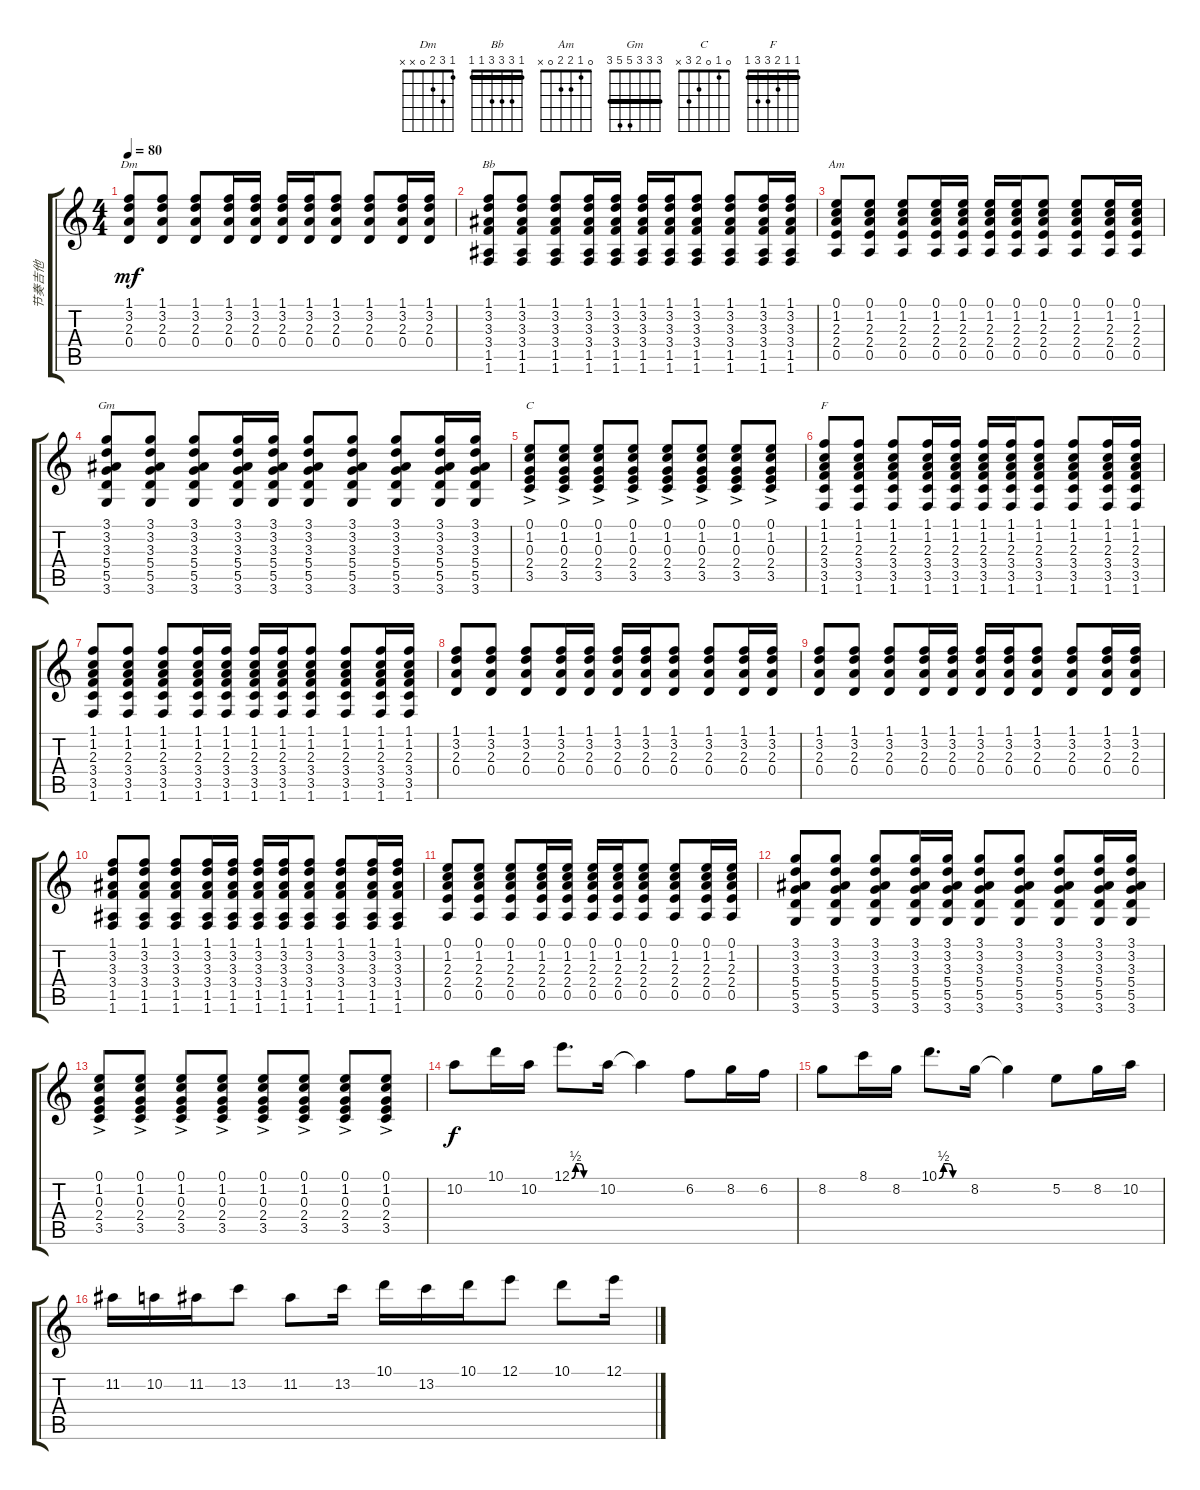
\track ("节奏吉他" "节奏吉他") {instrument acousticguitarsteel}
\staff {score tabs}
\tuning (E4 B3 G3 D3 A2 E2) {hide}
\chord ("Dm" 1 3 2 0 x x)
\chord ("Bb" 1 3 3 3 1 1) {barre 1}
\chord ("Am" 0 1 2 2 0 x)
\chord ("Gm" 3 3 3 5 5 3) {barre 3}
\chord ("C" 0 1 0 2 3 x)
\chord ("F" 1 1 2 3 3 1) {barre 1}
\ts (4 4)
\tempo 80
\clef g2
\ks c
(1.1 3.2 2.3 0.4).8{ch "Dm" dy mf} (1.1 3.2 2.3 0.4).8 (1.1 3.2 2.3 0.4).8 (1.1 3.2 2.3 0.4).16 (1.1 3.2 2.3 0.4).16 (1.1 3.2 2.3 0.4).16 (1.1 3.2 2.3 0.4).16 (1.1 3.2 2.3 0.4).8 (1.1 3.2 2.3 0.4).8 (1.1 3.2 2.3 0.4).16 (1.1 3.2 2.3 0.4).16 |
(1.1 3.2 3.3 3.4 1.5 1.6).8{ch "Bb"} (1.1 3.2 3.3 3.4 1.5 1.6).8 (1.1 3.2 3.3 3.4 1.5 1.6).8 (1.1 3.2 3.3 3.4 1.5 1.6).16 (1.1 3.2 3.3 3.4 1.5 1.6).16 (1.1 3.2 3.3 3.4 1.5 1.6).16 (1.1 3.2 3.3 3.4 1.5 1.6).16 (1.1 3.2 3.3 3.4 1.5 1.6).8 (1.1 3.2 3.3 3.4 1.5 1.6).8 (1.1 3.2 3.3 3.4 1.5 1.6).16 (1.1 3.2 3.3 3.4 1.5 1.6).16 |
(0.1 1.2 2.3 2.4 0.5).8{ch "Am"} (0.1 1.2 2.3 2.4 0.5).8 (0.1 1.2 2.3 2.4 0.5).8 (0.1 1.2 2.3 2.4 0.5).16 (0.1 1.2 2.3 2.4 0.5).16 (0.1 1.2 2.3 2.4 0.5).16 (0.1 1.2 2.3 2.4 0.5).16 (0.1 1.2 2.3 2.4 0.5).8 (0.1 1.2 2.3 2.4 0.5).8 (0.1 1.2 2.3 2.4 0.5).16 (0.1 1.2 2.3 2.4 0.5).16 |
(3.1 3.2 3.3 5.4 5.5 3.6).8{ch "Gm"} (3.1 3.2 3.3 5.4 5.5 3.6).8 (3.1 3.2 3.3 5.4 5.5 3.6).8 (3.1 3.2 3.3 5.4 5.5 3.6).16 (3.1 3.2 3.3 5.4 5.5 3.6).16 (3.1 3.2 3.3 5.4 5.5 3.6).8 (3.1 3.2 3.3 5.4 5.5 3.6).8 (3.1 3.2 3.3 5.4 5.5 3.6).8 (3.1 3.2 3.3 5.4 5.5 3.6).16 (3.1 3.2 3.3 5.4 5.5 3.6).16 |
(0.1{ac} 1.2{ac} 0.3{ac} 2.4{ac} 3.5{ac}).8{ch "C"} (0.1{ac} 1.2{ac} 0.3{ac} 2.4{ac} 3.5{ac}).8 (0.1{ac} 1.2{ac} 0.3{ac} 2.4{ac} 3.5{ac}).8 (0.1{ac} 1.2{ac} 0.3{ac} 2.4{ac} 3.5{ac}).8 (0.1{ac} 1.2{ac} 0.3{ac} 2.4{ac} 3.5{ac}).8 (0.1{ac} 1.2{ac} 0.3{ac} 2.4{ac} 3.5{ac}).8 (0.1{ac} 1.2{ac} 0.3{ac} 2.4{ac} 3.5{ac}).8 (0.1{ac} 1.2{ac} 0.3{ac} 2.4{ac} 3.5{ac}).8 |
(1.1 1.2 2.3 3.4 3.5 1.6).8{ch "F"} (1.1 1.2 2.3 3.4 3.5 1.6).8 (1.1 1.2 2.3 3.4 3.5 1.6).8 (1.1 1.2 2.3 3.4 3.5 1.6).16 (1.1 1.2 2.3 3.4 3.5 1.6).16 (1.1 1.2 2.3 3.4 3.5 1.6).16 (1.1 1.2 2.3 3.4 3.5 1.6).16 (1.1 1.2 2.3 3.4 3.5 1.6).8 (1.1 1.2 2.3 3.4 3.5 1.6).8 (1.1 1.2 2.3 3.4 3.5 1.6).16 (1.1 1.2 2.3 3.4 3.5 1.6).16 |
(1.1 1.2 2.3 3.4 3.5 1.6).8 (1.1 1.2 2.3 3.4 3.5 1.6).8 (1.1 1.2 2.3 3.4 3.5 1.6).8 (1.1 1.2 2.3 3.4 3.5 1.6).16 (1.1 1.2 2.3 3.4 3.5 1.6).16 (1.1 1.2 2.3 3.4 3.5 1.6).16 (1.1 1.2 2.3 3.4 3.5 1.6).16 (1.1 1.2 2.3 3.4 3.5 1.6).8 (1.1 1.2 2.3 3.4 3.5 1.6).8 (1.1 1.2 2.3 3.4 3.5 1.6).16 (1.1 1.2 2.3 3.4 3.5 1.6).16 |
(1.1 3.2 2.3 0.4).8 (1.1 3.2 2.3 0.4).8 (1.1 3.2 2.3 0.4).8 (1.1 3.2 2.3 0.4).16 (1.1 3.2 2.3 0.4).16 (1.1 3.2 2.3 0.4).16 (1.1 3.2 2.3 0.4).16 (1.1 3.2 2.3 0.4).8 (1.1 3.2 2.3 0.4).8 (1.1 3.2 2.3 0.4).16 (1.1 3.2 2.3 0.4).16 |
(1.1 3.2 2.3 0.4).8 (1.1 3.2 2.3 0.4).8 (1.1 3.2 2.3 0.4).8 (1.1 3.2 2.3 0.4).16 (1.1 3.2 2.3 0.4).16 (1.1 3.2 2.3 0.4).16 (1.1 3.2 2.3 0.4).16 (1.1 3.2 2.3 0.4).8 (1.1 3.2 2.3 0.4).8 (1.1 3.2 2.3 0.4).16 (1.1 3.2 2.3 0.4).16 |
(1.1 3.2 3.3 3.4 1.5 1.6).8 (1.1 3.2 3.3 3.4 1.5 1.6).8 (1.1 3.2 3.3 3.4 1.5 1.6).8 (1.1 3.2 3.3 3.4 1.5 1.6).16 (1.1 3.2 3.3 3.4 1.5 1.6).16 (1.1 3.2 3.3 3.4 1.5 1.6).16 (1.1 3.2 3.3 3.4 1.5 1.6).16 (1.1 3.2 3.3 3.4 1.5 1.6).8 (1.1 3.2 3.3 3.4 1.5 1.6).8 (1.1 3.2 3.3 3.4 1.5 1.6).16 (1.1 3.2 3.3 3.4 1.5 1.6).16 |
(0.1 1.2 2.3 2.4 0.5).8 (0.1 1.2 2.3 2.4 0.5).8 (0.1 1.2 2.3 2.4 0.5).8 (0.1 1.2 2.3 2.4 0.5).16 (0.1 1.2 2.3 2.4 0.5).16 (0.1 1.2 2.3 2.4 0.5).16 (0.1 1.2 2.3 2.4 0.5).16 (0.1 1.2 2.3 2.4 0.5).8 (0.1 1.2 2.3 2.4 0.5).8 (0.1 1.2 2.3 2.4 0.5).16 (0.1 1.2 2.3 2.4 0.5).16 |
(3.1 3.2 3.3 5.4 5.5 3.6).8 (3.1 3.2 3.3 5.4 5.5 3.6).8 (3.1 3.2 3.3 5.4 5.5 3.6).8 (3.1 3.2 3.3 5.4 5.5 3.6).16 (3.1 3.2 3.3 5.4 5.5 3.6).16 (3.1 3.2 3.3 5.4 5.5 3.6).8 (3.1 3.2 3.3 5.4 5.5 3.6).8 (3.1 3.2 3.3 5.4 5.5 3.6).8 (3.1 3.2 3.3 5.4 5.5 3.6).16 (3.1 3.2 3.3 5.4 5.5 3.6).16 |
(0.1{ac} 1.2{ac} 0.3{ac} 2.4{ac} 3.5{ac}).8 (0.1{ac} 1.2{ac} 0.3{ac} 2.4{ac} 3.5{ac}).8 (0.1{ac} 1.2{ac} 0.3{ac} 2.4{ac} 3.5{ac}).8 (0.1{ac} 1.2{ac} 0.3{ac} 2.4{ac} 3.5{ac}).8 (0.1{ac} 1.2{ac} 0.3{ac} 2.4{ac} 3.5{ac}).8 (0.1{ac} 1.2{ac} 0.3{ac} 2.4{ac} 3.5{ac}).8 (0.1{ac} 1.2{ac} 0.3{ac} 2.4{ac} 3.5{ac}).8 (0.1{ac} 1.2{ac} 0.3{ac} 2.4{ac} 3.5{ac}).8 |
10.2.8{dy f} 10.1.16 10.2.16 12.1{be (custom 0 0 10 2 20 2 30 0 60 0)}.8{d} 10.2.16 10.2{t}.4 6.2.8 8.2.16 6.2.16 |
8.2.8 8.1.16 8.2.16 10.1{be (custom 0 0 10 2 20 2 30 0 60 0)}.8{d} 8.2.16 8.2{t}.4 5.2.8 8.2.16 10.2.16 |
11.2.16 10.2.16 11.2.16 13.2.8 11.2.8 13.2.16 10.1.16 13.2.16 10.1.16 12.1.8 10.1.8 12.1.16
